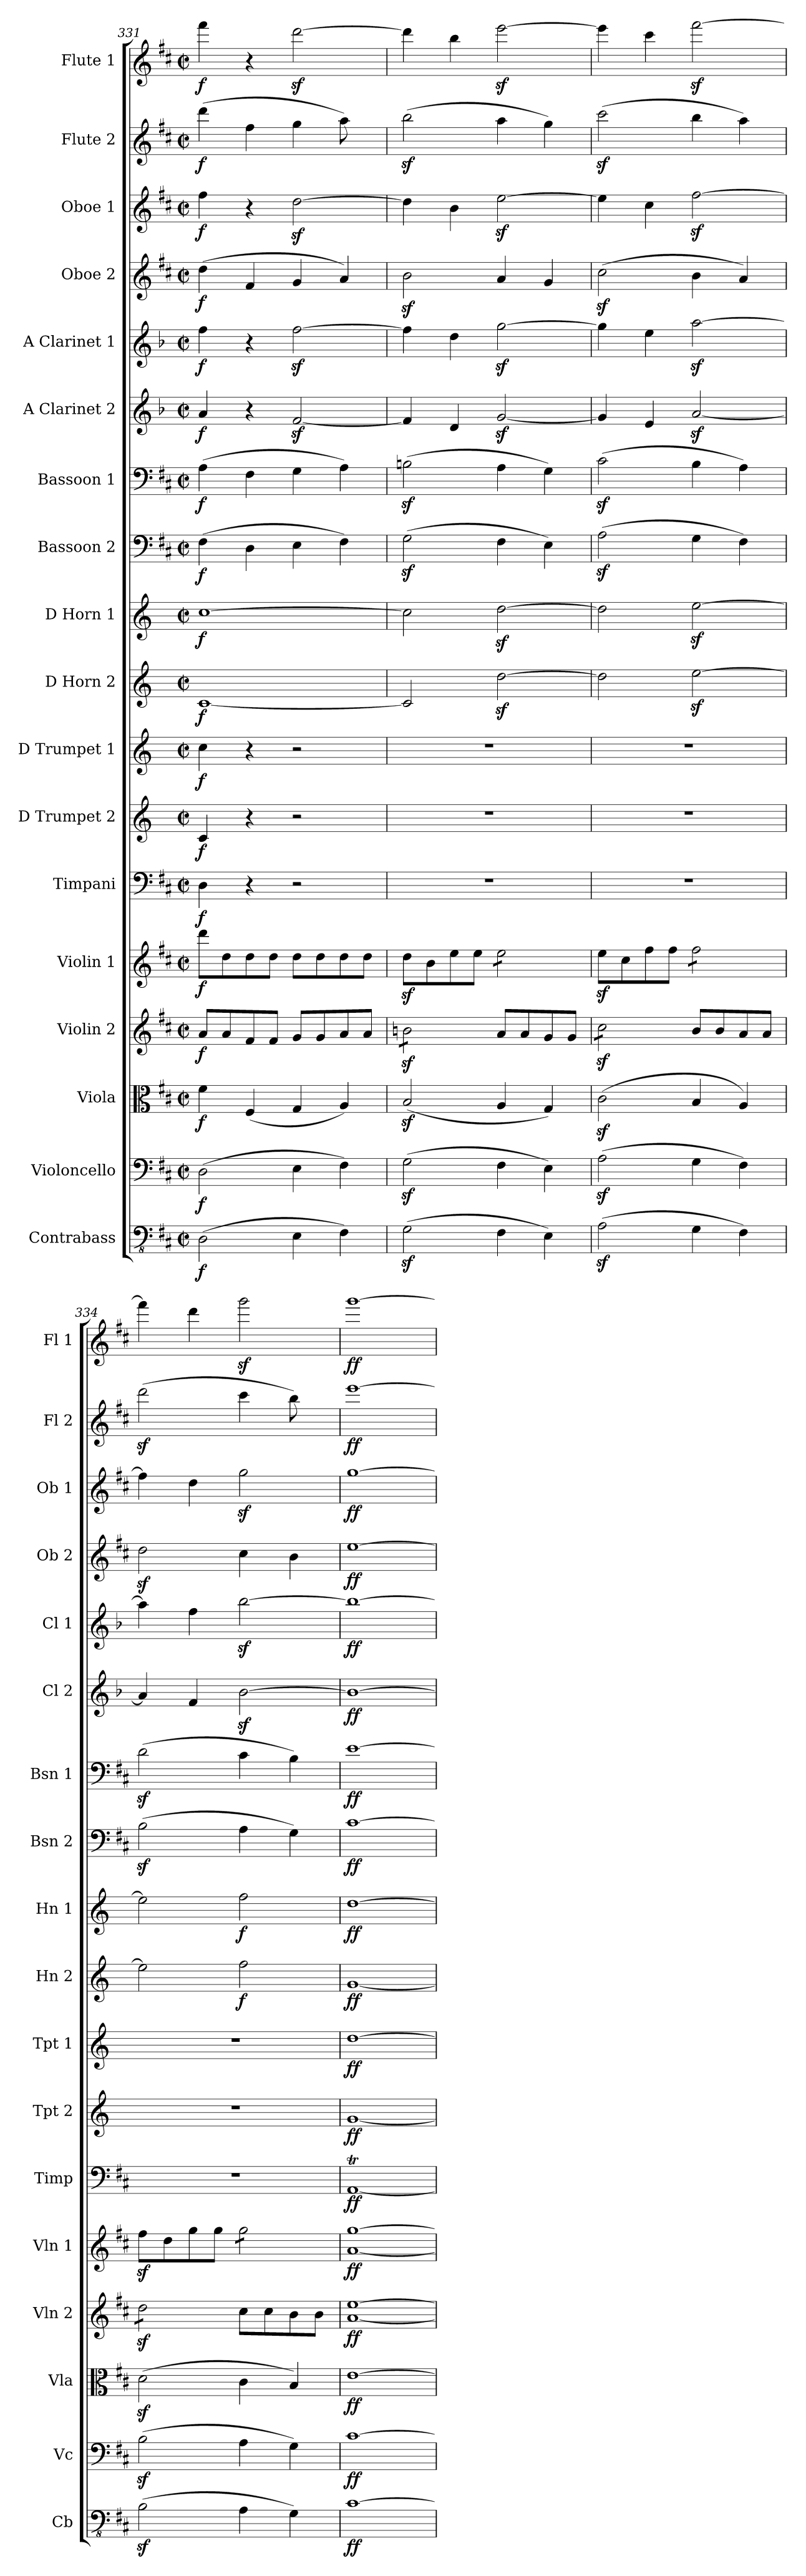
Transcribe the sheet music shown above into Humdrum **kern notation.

**kern	**dynam	**kern	**dynam	**kern	**dynam	**kern	**dynam	**kern	**dynam	**kern	**dynam	**kern	**dynam	**kern	**dynam	**kern	**dynam	**kern	**dynam	**kern	**dynam	**kern	**dynam	**kern	**dynam	**kern	**dynam	**kern	**dynam	**kern	**dynam	**kern	**dynam	**kern	**dynam
*part18	*part18	*part17	*part17	*part16	*part16	*part15	*part15	*part14	*part14	*part13	*part13	*part12	*part12	*part11	*part11	*part10	*part10	*part9	*part9	*part8	*part8	*part7	*part7	*part6	*part6	*part5	*part5	*part4	*part4	*part3	*part3	*part2	*part2	*part1	*part1
*staff18	*staff18	*staff17	*staff17	*staff16	*staff16	*staff15	*staff15	*staff14	*staff14	*staff13	*staff13	*staff12	*staff12	*staff11	*staff11	*staff10	*staff10	*staff9	*staff9	*staff8	*staff8	*staff7	*staff7	*staff6	*staff6	*staff5	*staff5	*staff4	*staff4	*staff3	*staff3	*staff2	*staff2	*staff1	*staff1
*I"Contrabass	*	*I"Violoncello	*	*I"Viola	*	*I"Violin 2	*	*I"Violin 1	*	*I"Timpani	*	*I"D Trumpet 2	*	*I"D Trumpet 1	*	*I"D Horn 2	*	*I"D Horn 1	*	*I"Bassoon 2	*	*I"Bassoon 1	*	*I"A Clarinet 2	*	*I"A Clarinet 1	*	*I"Oboe 2	*	*I"Oboe 1	*	*I"Flute 2	*	*I"Flute 1	*
*I'Cb	*	*I'Vc	*	*I'Vla	*	*I'Vln 2	*	*I'Vln 1	*	*I'Timp	*	*I'Tpt 2	*	*I'Tpt 1	*	*I'Hn 2	*	*I'Hn 1	*	*I'Bsn 2	*	*I'Bsn 1	*	*I'Cl 2	*	*I'Cl 1	*	*I'Ob 2	*	*I'Ob 1	*	*I'Fl 2	*	*I'Fl 1	*
*clefFv4	*	*clefF4	*	*clefC3	*	*clefG2	*	*clefG2	*	*clefF4	*	*clefG2	*	*clefG2	*	*clefG2	*	*clefG2	*	*clefF4	*	*clefF4	*	*clefG2	*	*clefG2	*	*clefG2	*	*clefG2	*	*clefG2	*	*clefG2	*
*	*	*	*	*	*	*	*	*	*	*	*	*ITrd-1c-2	*	*ITrd-1c-2	*	*ITrd6c10	*	*ITrd6c10	*	*	*	*	*	*ITrd2c3	*	*ITrd2c3	*	*	*	*	*	*	*	*	*
*k[f#c#]	*	*k[f#c#]	*	*k[f#c#]	*	*k[f#c#]	*	*k[f#c#]	*	*k[f#c#]	*	*k[f#c#]	*	*k[f#c#]	*	*k[f#c#]	*	*k[f#c#]	*	*k[f#c#]	*	*k[f#c#]	*	*k[f#c#]	*	*k[f#c#]	*	*k[f#c#]	*	*k[f#c#]	*	*k[f#c#]	*	*k[f#c#]	*
*M2/2	*	*M2/2	*	*M2/2	*	*M2/2	*	*M2/2	*	*M2/2	*	*M2/2	*	*M2/2	*	*M2/2	*	*M2/2	*	*M2/2	*	*M2/2	*	*M2/2	*	*M2/2	*	*M2/2	*	*M2/2	*	*M2/2	*	*M2/2	*
*met(c|)	*	*met(c|)	*	*met(c|)	*	*met(c|)	*	*met(c|)	*	*met(c|)	*	*met(c|)	*	*met(c|)	*	*met(c|)	*	*met(c|)	*	*met(c|)	*	*met(c|)	*	*met(c|)	*	*met(c|)	*	*met(c|)	*	*met(c|)	*	*met(c|)	*	*met(c|)	*
=331	=331	=331	=331	=331	=331	=331	=331	=331	=331	=331	=331	=331	=331	=331	=331	=331	=331	=331	=331	=331	=331	=331	=331	=331	=331	=331	=331	=331	=331	=331	=331	=331	=331	=331	=331
!	!LO:DY:b	!	!LO:DY:b	!	!LO:DY:b	!	!LO:DY:b	!	!LO:DY:b	!	!LO:DY:b	!	!LO:DY:b	!	!LO:DY:b	!	!LO:DY:b	!	!LO:DY:b	!	!LO:DY:b	!	!LO:DY:b	!	!LO:DY:b	!	!LO:DY:b	!	!LO:DY:b	!	!LO:DY:b	!	!LO:DY:b	!	!LO:DY:b
(2DD\	f	(2D\	f	4f#\	f	8a/L	f	8ddd\L	f	4D\	f	4d/	f	4dd\	f	[1D	f	[1d	f	(4F#\	f	(4A\	f	4f#/	f	4dd\	f	(4dd\	f	4ff#\	f	(4ddd\	f	4fff#\	f
.	.	.	.	.	.	8a/	.	8dd\	.	.	.	.	.	.	.	.	.	.	.	.	.	.	.	.	.	.	.	.	.	.	.	.	.	.	.
.	.	.	.	(4F#/	.	8f#/	.	8dd\	.	4r	.	4r	.	4r	.	.	.	.	.	4D\	.	4F#\	.	4r	.	4r	.	4f#/	.	4r	.	4ff#\	.	4r	.
.	.	.	.	.	.	8f#/J	.	8dd\J	.	.	.	.	.	.	.	.	.	.	.	.	.	.	.	.	.	.	.	.	.	.	.	.	.	.	.
4EE\	.	4E\	.	4G/	.	8g/L	.	8dd\L	.	2r	.	2r	.	2r	.	.	.	.	.	4E\	.	4G\	.	[2dz</	.	[2ddz<\	.	4g/	.	[2ddz<\	.	4gg\	.	[2dddz<\	.
.	.	.	.	.	.	8g/	.	8dd\	.	.	.	.	.	.	.	.	.	.	.	.	.	.	.	.	.	.	.	.	.	.	.	.	.	.	.
4FF#\)	.	4F#\)	.	4A/)	.	8a/	.	8dd\	.	.	.	.	.	.	.	.	.	.	.	4F#\)	.	4A\)	.	.	.	.	.	4a/)	.	.	.	8aa\)	.	.	.
.	.	.	.	.	.	8a/J	.	8dd\J	.	.	.	.	.	.	.	.	.	.	.	.	.	.	.	.	.	.	.	.	.	.	.	8ryy	.	.	.
!!LO:PB:g=z
=332	=332	=332	=332	=332	=332	=332	=332	=332	=332	=332	=332	=332	=332	=332	=332	=332	=332	=332	=332	=332	=332	=332	=332	=332	=332	=332	=332	=332	=332	=332	=332	=332	=332	=332	=332
*	*	*	*	*	*	*tremolo	*	*	*	*	*	*	*	*	*	*	*	*	*	*	*	*	*	*	*	*	*	*	*	*	*	*	*	*	*
(2GGz<\	.	(2Gz<\	.	(2Bz</	.	8bnz<\L	.	8ddz<\L	.	1r	.	1r	.	1r	.	2D/]	.	2d\]	.	(2Gz<\	.	(2Bnz<\	.	4d/]	.	4dd\]	.	2bz<\	.	4dd\]	.	(2bbz<\	.	4ddd\]	.
.	.	.	.	.	.	8bnz<\	.	8b\	.	.	.	.	.	.	.	.	.	.	.	.	.	.	.	.	.	.	.	.	.	.	.	.	.	.	.
.	.	.	.	.	.	8bnz<\	.	8ee\	.	.	.	.	.	.	.	.	.	.	.	.	.	.	.	4B/	.	4b\	.	.	.	4b\	.	.	.	4bb\	.
.	.	.	.	.	.	8bnz<\J	.	8ee\J	.	.	.	.	.	.	.	.	.	.	.	.	.	.	.	.	.	.	.	.	.	.	.	.	.	.	.
*	*	*	*	*	*	*Xtremolo	*	*	*	*	*	*	*	*	*	*	*	*	*	*	*	*	*	*	*	*	*	*	*	*	*	*	*	*	*
*	*	*	*	*	*	*	*	*tremolo	*	*	*	*	*	*	*	*	*	*	*	*	*	*	*	*	*	*	*	*	*	*	*	*	*	*	*
4FF#\	.	4F#\	.	4A/	.	8a/L	.	8ee\L	.	.	.	.	.	.	.	[2ez<\	.	[2ez<\	.	4F#\	.	4A\	.	[2ez</	.	[2eez<\	.	4a/	.	[2eez<\	.	4aa\	.	[2eeez<\	.
.	.	.	.	.	.	8a/	.	8ee\	.	.	.	.	.	.	.	.	.	.	.	.	.	.	.	.	.	.	.	.	.	.	.	.	.	.	.
4EE\)	.	4E\)	.	4G/)	.	8g/	.	8ee\	.	.	.	.	.	.	.	.	.	.	.	4E\)	.	4G\)	.	.	.	.	.	4g/	.	.	.	4gg\)	.	.	.
.	.	.	.	.	.	8g/J	.	8ee\J	.	.	.	.	.	.	.	.	.	.	.	.	.	.	.	.	.	.	.	.	.	.	.	.	.	.	.
*	*	*	*	*	*	*	*	*Xtremolo	*	*	*	*	*	*	*	*	*	*	*	*	*	*	*	*	*	*	*	*	*	*	*	*	*	*	*
=333	=333	=333	=333	=333	=333	=333	=333	=333	=333	=333	=333	=333	=333	=333	=333	=333	=333	=333	=333	=333	=333	=333	=333	=333	=333	=333	=333	=333	=333	=333	=333	=333	=333	=333	=333
*	*	*	*	*	*	*tremolo	*	*	*	*	*	*	*	*	*	*	*	*	*	*	*	*	*	*	*	*	*	*	*	*	*	*	*	*	*
(2AAz<\	.	(2Az<\	.	(2c#z<\	.	8cc#z<\L	.	8eez<\L	.	1r	.	1r	.	1r	.	2e\]	.	2e\]	.	(2Az<\	.	(2c#z<\	.	4e/]	.	4ee\]	.	(2cc#z<\	.	4ee\]	.	(2ccc#z<\	.	4eee\]	.
.	.	.	.	.	.	8cc#z<\	.	8cc#\	.	.	.	.	.	.	.	.	.	.	.	.	.	.	.	.	.	.	.	.	.	.	.	.	.	.	.
.	.	.	.	.	.	8cc#z<\	.	8ff#\	.	.	.	.	.	.	.	.	.	.	.	.	.	.	.	4c#/	.	4cc#\	.	.	.	4cc#\	.	.	.	4ccc#\	.
.	.	.	.	.	.	8cc#z<\J	.	8ff#\J	.	.	.	.	.	.	.	.	.	.	.	.	.	.	.	.	.	.	.	.	.	.	.	.	.	.	.
*	*	*	*	*	*	*Xtremolo	*	*	*	*	*	*	*	*	*	*	*	*	*	*	*	*	*	*	*	*	*	*	*	*	*	*	*	*	*
*	*	*	*	*	*	*	*	*tremolo	*	*	*	*	*	*	*	*	*	*	*	*	*	*	*	*	*	*	*	*	*	*	*	*	*	*	*
4GG\	.	4G\	.	4B/	.	8b/L	.	8ff#\L	.	.	.	.	.	.	.	[2f#z<\	.	[2f#z<\	.	4G\	.	4B\	.	[2f#z</	.	[2ff#z<\	.	4b\	.	[2ff#z<\	.	4bb\	.	[2fff#z<\	.
.	.	.	.	.	.	8b/	.	8ff#\	.	.	.	.	.	.	.	.	.	.	.	.	.	.	.	.	.	.	.	.	.	.	.	.	.	.	.
4FF#\)	.	4F#\)	.	4A/)	.	8a/	.	8ff#\	.	.	.	.	.	.	.	.	.	.	.	4F#\)	.	4A\)	.	.	.	.	.	4a/)	.	.	.	4aa\)	.	.	.
.	.	.	.	.	.	8a/J	.	8ff#\J	.	.	.	.	.	.	.	.	.	.	.	.	.	.	.	.	.	.	.	.	.	.	.	.	.	.	.
*	*	*	*	*	*	*	*	*Xtremolo	*	*	*	*	*	*	*	*	*	*	*	*	*	*	*	*	*	*	*	*	*	*	*	*	*	*	*
=334	=334	=334	=334	=334	=334	=334	=334	=334	=334	=334	=334	=334	=334	=334	=334	=334	=334	=334	=334	=334	=334	=334	=334	=334	=334	=334	=334	=334	=334	=334	=334	=334	=334	=334	=334
*	*	*	*	*	*	*tremolo	*	*	*	*	*	*	*	*	*	*	*	*	*	*	*	*	*	*	*	*	*	*	*	*	*	*	*	*	*
(2BBz<\	.	(2Bz<\	.	(2dz<\	.	8ddz<\L	.	8ff#z<\L	.	1r	.	1r	.	1r	.	2f#\]	.	2f#\]	.	(2Bz<\	.	(2dz<\	.	4f#/]	.	4ff#\]	.	2ddz<\	.	4ff#\]	.	(2dddz<\	.	4fff#\]	.
.	.	.	.	.	.	8ddz<\	.	8dd\	.	.	.	.	.	.	.	.	.	.	.	.	.	.	.	.	.	.	.	.	.	.	.	.	.	.	.
.	.	.	.	.	.	8ddz<\	.	8gg\	.	.	.	.	.	.	.	.	.	.	.	.	.	.	.	4d/	.	4dd\	.	.	.	4dd\	.	.	.	4ddd\	.
.	.	.	.	.	.	8ddz<\J	.	8gg\J	.	.	.	.	.	.	.	.	.	.	.	.	.	.	.	.	.	.	.	.	.	.	.	.	.	.	.
*	*	*	*	*	*	*Xtremolo	*	*	*	*	*	*	*	*	*	*	*	*	*	*	*	*	*	*	*	*	*	*	*	*	*	*	*	*	*
!	!	!	!	!	!	!	!	!	!	!	!	!	!	!	!	!	!LO:DY:b	!	!LO:DY:b	!	!	!	!	!	!	!	!	!	!	!	!	!	!	!	!
*	*	*	*	*	*	*	*	*tremolo	*	*	*	*	*	*	*	*	*	*	*	*	*	*	*	*	*	*	*	*	*	*	*	*	*	*	*
4AA\	.	4A\	.	4c#\	.	8cc#\L	.	8gg\L	.	.	.	.	.	.	.	2g\	f	2g\	f	4A\	.	4c#\	.	[2gz<\	.	[2ggz<\	.	4cc#\	.	2ggz<\	.	4ccc#\	.	2gggz<\	.
.	.	.	.	.	.	8cc#\	.	8gg\	.	.	.	.	.	.	.	.	.	.	.	.	.	.	.	.	.	.	.	.	.	.	.	.	.	.	.
4GG\)	.	4G\)	.	4B/)	.	8b\	.	8gg\	.	.	.	.	.	.	.	.	.	.	.	4G\)	.	4B\)	.	.	.	.	.	4b\	.	.	.	8bb\)	.	.	.
.	.	.	.	.	.	8b\J	.	8gg\J	.	.	.	.	.	.	.	.	.	.	.	.	.	.	.	.	.	.	.	.	.	.	.	8ryy	.	.	.
*	*	*	*	*	*	*	*	*Xtremolo	*	*	*	*	*	*	*	*	*	*	*	*	*	*	*	*	*	*	*	*	*	*	*	*	*	*	*
=335	=335	=335	=335	=335	=335	=335	=335	=335	=335	=335	=335	=335	=335	=335	=335	=335	=335	=335	=335	=335	=335	=335	=335	=335	=335	=335	=335	=335	=335	=335	=335	=335	=335	=335	=335
!	!LO:DY:b	!	!LO:DY:b	!	!LO:DY:b	!	!LO:DY:b	!	!LO:DY:b	!	!LO:DY:b	!	!LO:DY:b	!	!LO:DY:b	!	!LO:DY:b	!	!LO:DY:b	!	!LO:DY:b	!	!LO:DY:b	!	!LO:DY:b	!	!LO:DY:b	!	!LO:DY:b	!	!LO:DY:b	!	!LO:DY:b	!	!LO:DY:b
[1C#	ff	[1c#	ff	[1e	ff	[1a [1ee	ff	[1a [1gg	ff	[1AAT	ff	[1a	ff	[1ee	ff	[1A	ff	[1e	ff	[1c#	ff	[1e	ff	1g_	ff	1gg_	ff	[1ee	ff	[1gg	ff	[1eee	ff	[1ggg	ff
=	=	=	=	=	=	=	=	=	=	=	=	=	=	=	=	=	=	=	=	=	=	=	=	=	=	=	=	=	=	=	=	=	=	=	=
*-	*-	*-	*-	*-	*-	*-	*-	*-	*-	*-	*-	*-	*-	*-	*-	*-	*-	*-	*-	*-	*-	*-	*-	*-	*-	*-	*-	*-	*-	*-	*-	*-	*-	*-	*-
